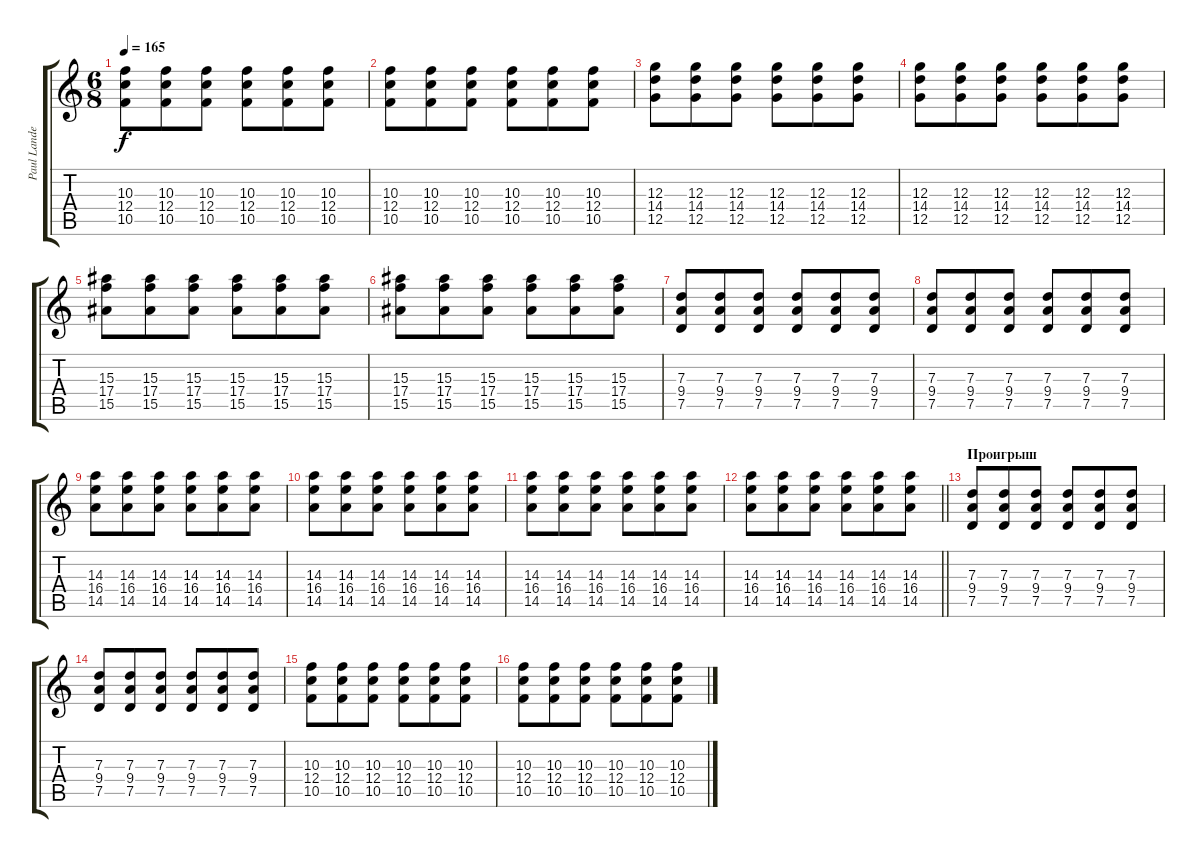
\track ("Paul Landers" "Paul Lande") {instrument distortionguitar}
\staff {score tabs}
\tuning (E4 C4 G3 C3 G2 C2) {hide}
\ts (6 8)
\tempo 165
\clef g2
\ks c
(10.3 12.4 10.5).8{dy f} (10.3 12.4 10.5).8 (10.3 12.4 10.5).8 (10.3 12.4 10.5).8 (10.3 12.4 10.5).8 (10.3 12.4 10.5).8 |
(10.3 12.4 10.5).8 (10.3 12.4 10.5).8 (10.3 12.4 10.5).8 (10.3 12.4 10.5).8 (10.3 12.4 10.5).8 (10.3 12.4 10.5).8 |
(12.3 14.4 12.5).8 (12.3 14.4 12.5).8 (12.3 14.4 12.5).8 (12.3 14.4 12.5).8 (12.3 14.4 12.5).8 (12.3 14.4 12.5).8 |
(12.3 14.4 12.5).8 (12.3 14.4 12.5).8 (12.3 14.4 12.5).8 (12.3 14.4 12.5).8 (12.3 14.4 12.5).8 (12.3 14.4 12.5).8 |
(15.3 17.4 15.5).8 (15.3 17.4 15.5).8 (15.3 17.4 15.5).8 (15.3 17.4 15.5).8 (15.3 17.4 15.5).8 (15.3 17.4 15.5).8 |
(15.3 17.4 15.5).8 (15.3 17.4 15.5).8 (15.3 17.4 15.5).8 (15.3 17.4 15.5).8 (15.3 17.4 15.5).8 (15.3 17.4 15.5).8 |
(7.3 9.4 7.5).8{volume 7 balance 8 instrument distortionguitar} (7.3 9.4 7.5).8 (7.3 9.4 7.5).8 (7.3 9.4 7.5).8 (7.3 9.4 7.5).8 (7.3 9.4 7.5).8 |
(7.3 9.4 7.5).8{volume 7 balance 8 instrument distortionguitar} (7.3 9.4 7.5).8 (7.3 9.4 7.5).8 (7.3 9.4 7.5).8 (7.3 9.4 7.5).8 (7.3 9.4 7.5).8 |
(14.3 16.4 14.5).8 (14.3 16.4 14.5).8 (14.3 16.4 14.5).8 (14.3 16.4 14.5).8 (14.3 16.4 14.5).8 (14.3 16.4 14.5).8 |
(14.3 16.4 14.5).8 (14.3 16.4 14.5).8 (14.3 16.4 14.5).8 (14.3 16.4 14.5).8 (14.3 16.4 14.5).8 (14.3 16.4 14.5).8 |
(14.3 16.4 14.5).8 (14.3 16.4 14.5).8 (14.3 16.4 14.5).8 (14.3 16.4 14.5).8 (14.3 16.4 14.5).8 (14.3 16.4 14.5).8 |
\barLineRight lightlight
(14.3 16.4 14.5).8 (14.3 16.4 14.5).8 (14.3 16.4 14.5).8 (14.3 16.4 14.5).8 (14.3 16.4 14.5).8 (14.3 16.4 14.5).8 |
\section ("" "Проигрыш")
(7.3 9.4 7.5).8{volume 7 balance 8 instrument distortionguitar} (7.3 9.4 7.5).8 (7.3 9.4 7.5).8 (7.3 9.4 7.5).8 (7.3 9.4 7.5).8 (7.3 9.4 7.5).8 |
(7.3 9.4 7.5).8{volume 7 balance 8 instrument distortionguitar} (7.3 9.4 7.5).8 (7.3 9.4 7.5).8 (7.3 9.4 7.5).8 (7.3 9.4 7.5).8 (7.3 9.4 7.5).8 |
(10.3 12.4 10.5).8 (10.3 12.4 10.5).8 (10.3 12.4 10.5).8 (10.3 12.4 10.5).8 (10.3 12.4 10.5).8 (10.3 12.4 10.5).8 |
(10.3 12.4 10.5).8 (10.3 12.4 10.5).8 (10.3 12.4 10.5).8 (10.3 12.4 10.5).8 (10.3 12.4 10.5).8 (10.3 12.4 10.5).8
